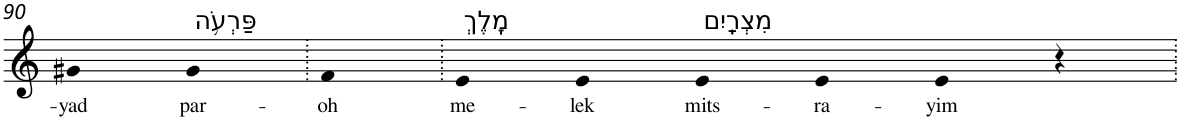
**kern	**text
*part1	*part1
*staff1	*staff1
*I"Piano	*
*I'Pno	*
!!LO:PB:g=z
*clefG2	*
*k[]	*
=90	=90
!	!LO:LY:b
4g#X	-yad
!LO:TX:a:t=פַּרְעֹ֥ה	!
!	!LO:LY:b
4g#	par-
=91.	=91.
!	!LO:LY:b
4f	-oh
=92.	=92.
!LO:TX:a:t=מֶֽלֶךְ	!
!	!LO:LY:b
4e	me-
!	!LO:LY:b
4e	-lek
!LO:TX:a:t=מִצְרָֽיִם	!
!	!LO:LY:b
4e	mits-
!	!LO:LY:b
4e	-ra-
!	!LO:LY:b
4e	-yim
4r	.
=.	=.
*-	*-
